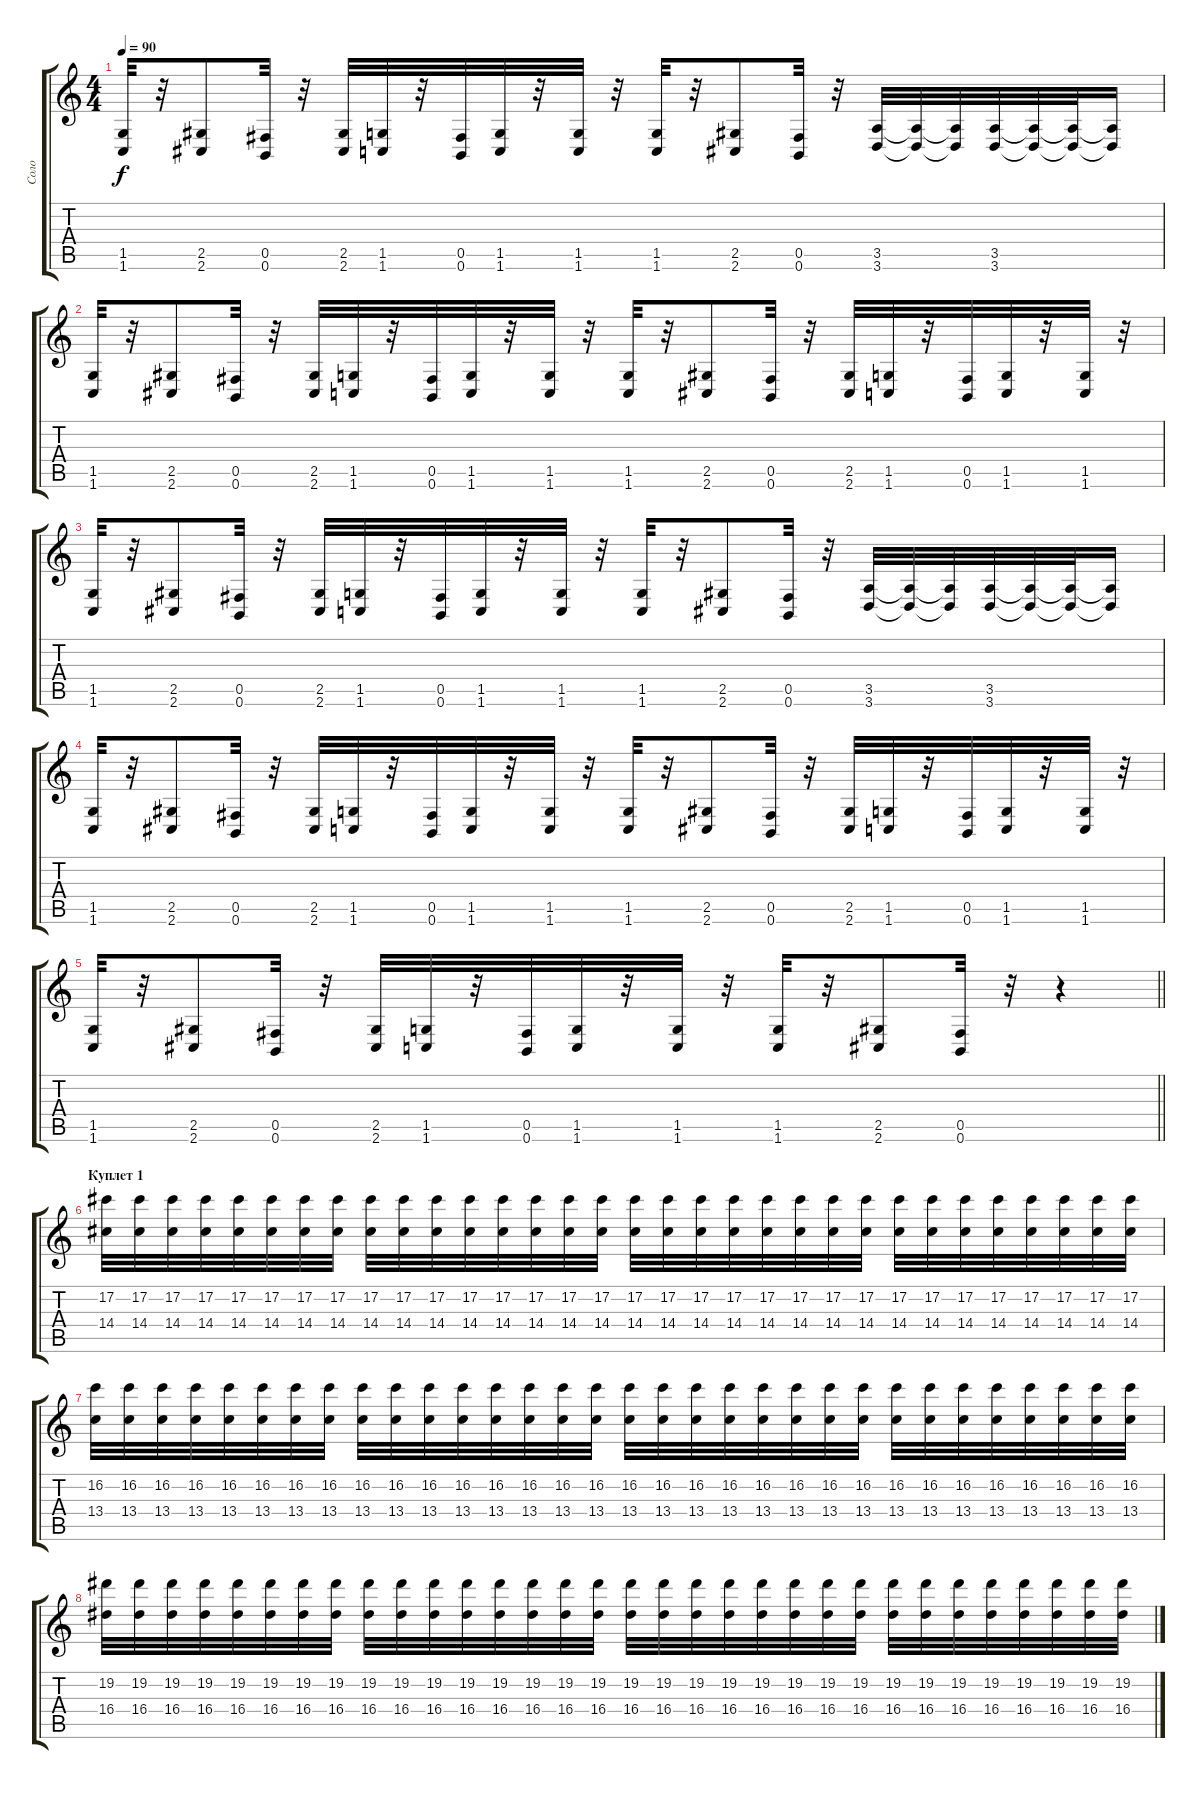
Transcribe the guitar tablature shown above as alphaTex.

\track ("Соло" "Соло") {instrument distortionguitar}
\staff {score tabs}
\tuning (Db4 Ab3 E3 B2 Gb2 B1) {hide}
\ts (4 4)
\tempo 90
\clef g2
\ks c
(1.5 1.6).32{dy f} r.32 (2.5 2.6).8 (0.5 0.6).32 r.32 (2.5 2.6).32 (1.5 1.6).32 r.32 (0.5 0.6).32 (1.5 1.6).32 r.32 (1.5 1.6).32 r.32 (1.5 1.6).32 r.32 (2.5 2.6).8 (0.5 0.6).32 r.32 (3.5 3.6).32 (3.5{t} 3.6{t}).32 (3.5{t} 3.6{t}).32 (3.5 3.6).32 (3.5{t} 3.6{t}).32 (3.5{t} 3.6{t}).32 (3.5{t} 3.6{t}).16 |
(1.5 1.6).32 r.32 (2.5 2.6).8 (0.5 0.6).32 r.32 (2.5 2.6).32 (1.5 1.6).32 r.32 (0.5 0.6).32 (1.5 1.6).32 r.32 (1.5 1.6).32 r.32 (1.5 1.6).32 r.32 (2.5 2.6).8 (0.5 0.6).32 r.32 (2.5 2.6).32 (1.5 1.6).32 r.32 (0.5 0.6).32 (1.5 1.6).32 r.32 (1.5 1.6).32 r.32 |
(1.5 1.6).32 r.32 (2.5 2.6).8 (0.5 0.6).32 r.32 (2.5 2.6).32 (1.5 1.6).32 r.32 (0.5 0.6).32 (1.5 1.6).32 r.32 (1.5 1.6).32 r.32 (1.5 1.6).32 r.32 (2.5 2.6).8 (0.5 0.6).32 r.32 (3.5 3.6).32 (3.5{t} 3.6{t}).32 (3.5{t} 3.6{t}).32 (3.5 3.6).32 (3.5{t} 3.6{t}).32 (3.5{t} 3.6{t}).32 (3.5{t} 3.6{t}).16 |
(1.5 1.6).32 r.32 (2.5 2.6).8 (0.5 0.6).32 r.32 (2.5 2.6).32 (1.5 1.6).32 r.32 (0.5 0.6).32 (1.5 1.6).32 r.32 (1.5 1.6).32 r.32 (1.5 1.6).32 r.32 (2.5 2.6).8 (0.5 0.6).32 r.32 (2.5 2.6).32 (1.5 1.6).32 r.32 (0.5 0.6).32 (1.5 1.6).32 r.32 (1.5 1.6).32 r.32 |
\barLineRight lightlight
(1.5 1.6).32 r.32 (2.5 2.6).8 (0.5 0.6).32 r.32 (2.5 2.6).32 (1.5 1.6).32 r.32 (0.5 0.6).32 (1.5 1.6).32 r.32 (1.5 1.6).32 r.32 (1.5 1.6).32 r.32 (2.5 2.6).8 (0.5 0.6).32 r.32 r.4 |
\section ("" "Куплет 1")
(17.2 14.4).32 (17.2 14.4).32 (17.2 14.4).32 (17.2 14.4).32 (17.2 14.4).32 (17.2 14.4).32 (17.2 14.4).32 (17.2 14.4).32 (17.2 14.4).32 (17.2 14.4).32 (17.2 14.4).32 (17.2 14.4).32 (17.2 14.4).32 (17.2 14.4).32 (17.2 14.4).32 (17.2 14.4).32 (17.2 14.4).32 (17.2 14.4).32 (17.2 14.4).32 (17.2 14.4).32 (17.2 14.4).32 (17.2 14.4).32 (17.2 14.4).32 (17.2 14.4).32 (17.2 14.4).32 (17.2 14.4).32 (17.2 14.4).32 (17.2 14.4).32 (17.2 14.4).32 (17.2 14.4).32 (17.2 14.4).32 (17.2 14.4).32 |
(16.2 13.4).32 (16.2 13.4).32 (16.2 13.4).32 (16.2 13.4).32 (16.2 13.4).32 (16.2 13.4).32 (16.2 13.4).32 (16.2 13.4).32 (16.2 13.4).32 (16.2 13.4).32 (16.2 13.4).32 (16.2 13.4).32 (16.2 13.4).32 (16.2 13.4).32 (16.2 13.4).32 (16.2 13.4).32 (16.2 13.4).32 (16.2 13.4).32 (16.2 13.4).32 (16.2 13.4).32 (16.2 13.4).32 (16.2 13.4).32 (16.2 13.4).32 (16.2 13.4).32 (16.2 13.4).32 (16.2 13.4).32 (16.2 13.4).32 (16.2 13.4).32 (16.2 13.4).32 (16.2 13.4).32 (16.2 13.4).32 (16.2 13.4).32 |
(19.2 16.4).32 (19.2 16.4).32 (19.2 16.4).32 (19.2 16.4).32 (19.2 16.4).32 (19.2 16.4).32 (19.2 16.4).32 (19.2 16.4).32 (19.2 16.4).32 (19.2 16.4).32 (19.2 16.4).32 (19.2 16.4).32 (19.2 16.4).32 (19.2 16.4).32 (19.2 16.4).32 (19.2 16.4).32 (19.2 16.4).32 (19.2 16.4).32 (19.2 16.4).32 (19.2 16.4).32 (19.2 16.4).32 (19.2 16.4).32 (19.2 16.4).32 (19.2 16.4).32 (19.2 16.4).32 (19.2 16.4).32 (19.2 16.4).32 (19.2 16.4).32 (19.2 16.4).32 (19.2 16.4).32 (19.2 16.4).32 (19.2 16.4).32
